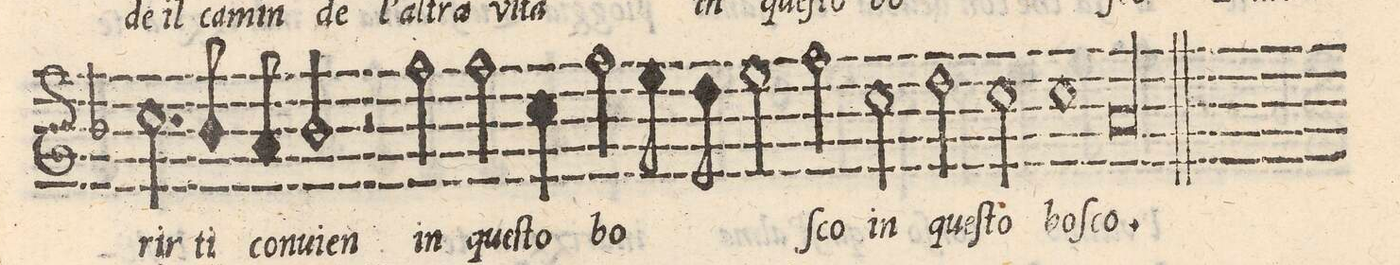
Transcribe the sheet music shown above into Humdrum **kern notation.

**kern	**text
*I"CANTO	*
*clefG2	*
*k[b-]	*
*met(c)	*
*M2/1	*
2cc\	mo-
2.cc\	-rir
=35-	=35-
8b-y/	ti
8a/	con-
2b-/	-uien
2r	.
2ff\	in
=36-	=36-
2ff\	queſ-
4cc\	-to
2ff\	bo-
8ee\	.
8dd\	.
2ee\	.
=37-	=37-
2ff\	-ſco
2cc\	in
2dd\	queſ-
2cc\	-to
=38-	=38-
1cc\	boſ-
1a/l	-co
==	==
*-	*-
